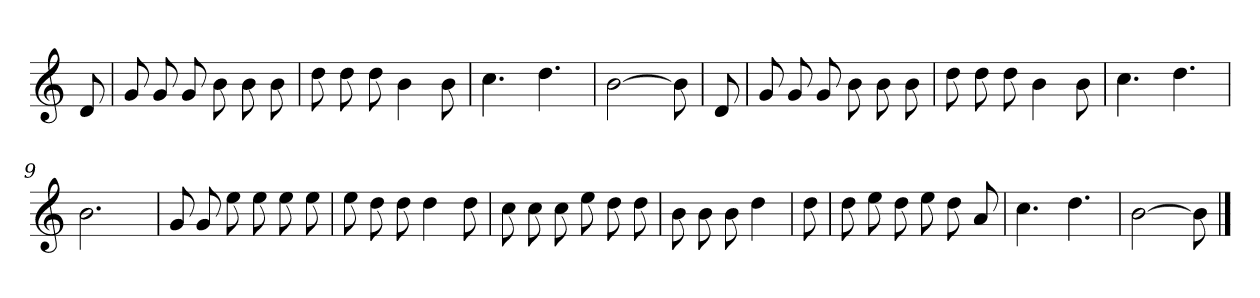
**kern
*part1
*staff1
*clefG2
*k[]
=
8d
=1
8g
8g
8g
8b
8b
8b
=2
8dd
8dd
8dd
4b
8b
=3
4.cc
4.dd
=4
[2b
8b]
=5
8d
=6
8g
8g
8g
8b
8b
8b
=7
8dd
8dd
8dd
4b
8b
=8
4.cc
4.dd
=9
2.b
=10
8g
8g
8ee
8ee
8ee
8ee
=11
8ee
8dd
8dd
4dd
8dd
=12
8cc
8cc
8cc
8ee
8dd
8dd
=13
8b
8b
8b
4dd
=14
8dd
=15
8dd
8ee
8dd
8ee
8dd
8a
=16
4.cc
4.dd
=17
[2b
8b]
==
*-
